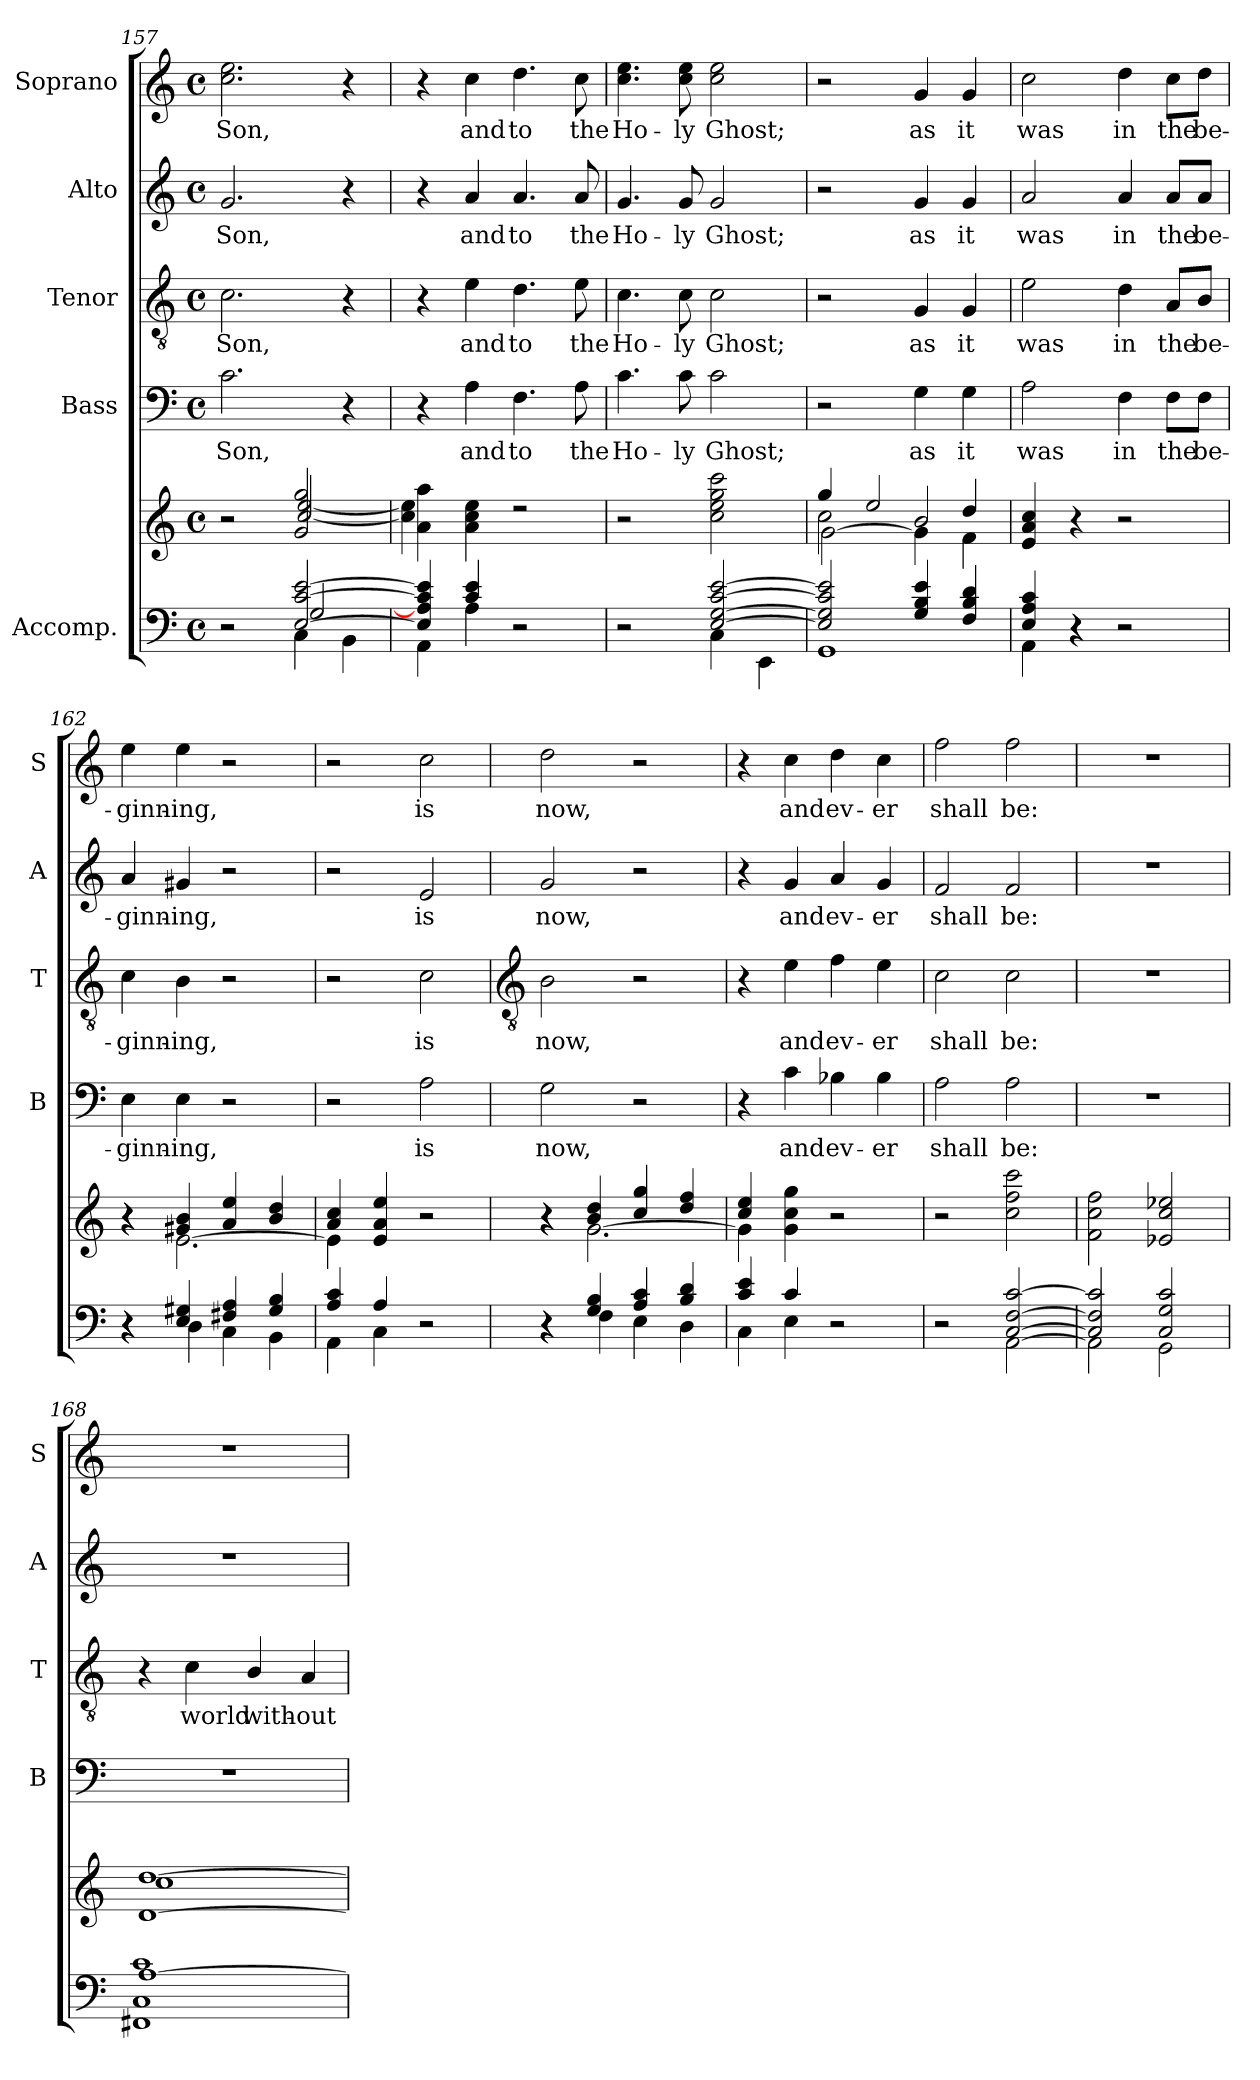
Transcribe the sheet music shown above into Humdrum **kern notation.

**kern	**kern	**kern	**text	**kern	**text	**kern	**text	**kern	**text
*part5	*part5	*part4	*part4	*part3	*part3	*part2	*part2	*part1	*part1
*staff6	*staff5	*staff4	*staff4	*staff3	*staff3	*staff2	*staff2	*staff1	*staff1
*I"Accomp.	*	*I"Bass	*	*I"Tenor	*	*I"Alto	*	*I"Soprano	*
*	*	*I'B	*	*I'T	*	*I'A	*	*I'S	*
*clefF4	*clefG2	*clefF4	*	*clefGv2	*	*clefG2	*	*clefG2	*
*k[]	*k[]	*k[]	*	*k[]	*	*k[]	*	*k[]	*
*C:	*C:	*C:	*	*C:	*	*C:	*	*C:	*
*M4/4	*M4/4	*M4/4	*	*M4/4	*	*M4/4	*	*M4/4	*
*met(c)	*met(c)	*met(c)	*	*met(c)	*	*met(c)	*	*met(c)	*
=157	=157	=157	=157	=157	=157	=157	=157	=157	=157
*^	*^	*	*	*	*	*	*	*	*
*	*^	*	*^	*	*	*	*	*	*	*	*
!	!	!	!	!	!	!	!LO:LY:b	!	!LO:LY:b	!	!LO:LY:b	!	!LO:LY:b
2r	2r	2r	2r	2r	1ryy	2.c	Son,	2.c	Son,	2.g	Son,	2.cc 2.ee	Son,
[2E/ [2c/ [2e/	2G/	4C\	2g/ 2gg/	[2cc/ [2ee/	.	.	.	.	.	.	.	.	.
.	.	4BB\	.	.	.	4r	.	4r	.	4r	.	4r	.
=158	=158	=158	=158	=158	=158	=158	=158	=158	=158	=158	=158	=158	=158
4E/] 4A/] 4c/] 4e/]	1ryy	4AA\	4a\ 4aa\	4cc\] 4ee\]	1ryy	4r	.	4r	.	4r	.	4r	.
!	!	!	!	!	!	!	!LO:LY:b	!	!LO:LY:b	!	!LO:LY:b	!	!LO:LY:b
4c/ 4e/	.	4A\	4ryy	4a\ 4cc\ 4ee\	.	4A	and	4e	and	4a	and	4cc	and
!	!	!	!	!	!	!	!LO:LY:b	!	!LO:LY:b	!	!LO:LY:b	!	!LO:LY:b
2r	.	2r	2ryy	2r	.	4.F	to	4.d	to	4.a	to	4.dd	to
!	!	!	!	!	!	!	!LO:LY:b	!	!LO:LY:b	!	!LO:LY:b	!	!LO:LY:b
.	.	.	.	.	.	8A	the	8e	the	8a	the	8cc	the
=159	=159	=159	=159	=159	=159	=159	=159	=159	=159	=159	=159	=159	=159
!	!	!	!	!	!	!	!LO:LY:b	!	!LO:LY:b	!	!LO:LY:b	!	!LO:LY:b
2r	1ryy	2r	1ryy	2r	1ryy	4.c	Ho-	4.c	Ho-	4.g	Ho-	4.cc 4.ee	Ho-
!	!	!	!	!	!	!	!LO:LY:b	!	!LO:LY:b	!	!LO:LY:b	!	!LO:LY:b
.	.	.	.	.	.	8c	-ly	8c	-ly	8g	-ly	8cc 8ee	-ly
!	!	!	!	!	!	!	!LO:LY:b	!	!LO:LY:b	!	!LO:LY:b	!	!LO:LY:b
[2E/ [2G/ [2c/ [2e/	.	4C\	.	2cc\ 2ee\ 2gg\ 2ccc\	.	2c	Ghost;	2c	Ghost;	2g	Ghost;	2cc 2ee	Ghost;
.	.	4EE\	.	.	.	.	.	.	.	.	.	.	.
=160	=160	=160	=160	=160	=160	=160	=160	=160	=160	=160	=160	=160	=160
2E/] 2G/] 2c/] 2e/]	1ryy	1GG\	4gg/	2cc\	[2g\	2r	.	2r	.	2r	.	2r	.
.	.	.	2ee/	.	.	.	.	.	.	.	.	.	.
!	!	!	!	!	!	!	!LO:LY:b	!	!LO:LY:b	!	!LO:LY:b	!	!LO:LY:b
4G/ 4B/ 4e/	.	.	.	2b/	4g\]	4G	as	4G	as	4g	as	4g	as
!	!	!	!	!	!	!	!LO:LY:b	!	!LO:LY:b	!	!LO:LY:b	!	!LO:LY:b
4F/ 4B/ 4d/	.	.	4dd/	.	4f\	4G	it	4G	it	4g	it	4g	it
=161	=161	=161	=161	=161	=161	=161	=161	=161	=161	=161	=161	=161	=161
!	!	!	!	!	!	!	!LO:LY:b	!	!LO:LY:b	!	!LO:LY:b	!	!LO:LY:b
4E/ 4A/ 4c/	1ryy	4AA\	4e/ 4a/ 4cc/	1ryy	1ryy	2A	was	2e	was	2a	was	2cc	was
4r	.	4r	4r	.	.	.	.	.	.	.	.	.	.
!	!	!	!	!	!	!	!LO:LY:b	!	!LO:LY:b	!	!LO:LY:b	!	!LO:LY:b
2r	.	2r	2r	.	.	4F	in	4d	in	4a	in	4dd	in
!	!	!	!	!	!	!	!LO:LY:b	!	!LO:LY:b	!	!LO:LY:b	!	!LO:LY:b
.	.	.	.	.	.	8F\L	the	8A/L	the	8a/L	the	8cc\L	the
!	!	!	!	!	!	!	!LO:LY:b	!	!LO:LY:b	!	!LO:LY:b	!	!LO:LY:b
.	.	.	.	.	.	8F\J	be-	8B/J	be-	8a/J	be-	8dd\J	be-
=162	=162	=162	=162	=162	=162	=162	=162	=162	=162	=162	=162	=162	=162
!	!	!	!	!	!	!	!LO:LY:b	!	!LO:LY:b	!	!LO:LY:b	!	!LO:LY:b
4r	1ryy	4r	4r	1ryy	4r	4E	-ginn-	4c	-ginn-	4a	-ginn-	4ee	-ginn-
!	!	!	!	!	!	!	!LO:LY:b	!	!LO:LY:b	!	!LO:LY:b	!	!LO:LY:b
4E/ 4G#X/	.	4D\	4g#X/ 4b/	.	[2.e\	4E	-ing,	4B	-ing,	4g#X	-ing,	4ee	-ing,
4F#X/ 4A/	.	4C\	4a/ 4ee/	.	.	2r	.	2r	.	2r	.	2r	.
4G#/ 4B/	.	4BB\	4b/ 4dd/	.	.	.	.	.	.	.	.	.	.
=163	=163	=163	=163	=163	=163	=163	=163	=163	=163	=163	=163	=163	=163
4A/ 4c/	1ryy	4AA\	4a/ 4cc/	1ryy	4e\]	2r	.	2r	.	2r	.	2r	.
4A/	.	4C\	4e/ 4a/ 4ee/	.	4ryy	.	.	.	.	.	.	.	.
!	!	!	!	!	!	!	!LO:LY:b	!	!LO:LY:b	!	!LO:LY:b	!	!LO:LY:b
2r	.	2r	2r	.	2r	2A	is	2c	is	2e	is	2cc	is
!!LO:LB:g=z
=164	=164	=164	=164	=164	=164	=164	=164	=164	=164	=164	=164	=164	=164
*	*	*	*	*	*	*	*	*clefGv2	*	*	*	*	*
!	!	!	!	!	!	!	!LO:LY:b	!	!LO:LY:b	!	!LO:LY:b	!	!LO:LY:b
4r	1ryy	4r	4r	1ryy	4r	2G	now,	2B	now,	2g	now,	2dd	now,
4G/ 4B/	.	4F\	4b/ 4dd/	.	[2.g\	.	.	.	.	.	.	.	.
4A/ 4c/	.	4E\	4cc/ 4gg/	.	.	2r	.	2r	.	2r	.	2r	.
4B/ 4d/	.	4D\	4dd/ 4ff/	.	.	.	.	.	.	.	.	.	.
=165	=165	=165	=165	=165	=165	=165	=165	=165	=165	=165	=165	=165	=165
4c/ 4e/	1ryy	4C\	4cc/ 4ee/	1ryy	4g\]	4r	.	4r	.	4r	.	4r	.
!	!	!	!	!	!	!	!LO:LY:b	!	!LO:LY:b	!	!LO:LY:b	!	!LO:LY:b
4c/	.	4E\	4ryy	.	4g\ 4cc\ 4gg\	4c	and	4e	and	4g	and	4cc	and
!	!	!	!	!	!	!	!LO:LY:b	!	!LO:LY:b	!	!LO:LY:b	!	!LO:LY:b
2r	.	2r	2r	.	2r	4B-X	ev-	4f	ev-	4a	ev-	4dd	ev-
!	!	!	!	!	!	!	!LO:LY:b	!	!LO:LY:b	!	!LO:LY:b	!	!LO:LY:b
.	.	.	.	.	.	4B-	-er	4e	-er	4g	-er	4cc	-er
=166	=166	=166	=166	=166	=166	=166	=166	=166	=166	=166	=166	=166	=166
!	!	!	!	!	!	!	!LO:LY:b	!	!LO:LY:b	!	!LO:LY:b	!	!LO:LY:b
2r	1ryy	2r	1ryy	1ryy	2r	2A	shall	2c	shall	2f	shall	2ff	shall
!	!	!	!	!	!	!	!LO:LY:b	!	!LO:LY:b	!	!LO:LY:b	!	!LO:LY:b
[2C/ [2F/ [2c/	.	[2AA\	.	.	2cc\ 2ff\ 2ccc\	2A	be:	2c	be:	2f	be:	2ff	be:
=167	=167	=167	=167	=167	=167	=167	=167	=167	=167	=167	=167	=167	=167
2C/] 2F/] 2c/]	1ryy	2AA\]	2ryy	1ryy	2f\ 2cc\ 2ff\	1r	.	1r	.	1r	.	1r	.
2C/ 2G/ 2c/	.	2GG\	2e-X/ 2cc/ 2ee-X/	.	2ryy	.	.	.	.	.	.	.	.
=168	=168	=168	=168	=168	=168	=168	=168	=168	=168	=168	=168	=168	=168
[1A/	1ryy	1FF#X\ 1C\ 1c\	[1d/ [1dd/	1cc\	1ryy	1r	.	4r	.	1r	.	1r	.
!	!	!	!	!	!	!	!	!	!LO:LY:b	!	!	!	!
.	.	.	.	.	.	.	.	4c	world	.	.	.	.
!	!	!	!	!	!	!	!	!	!LO:LY:b	!	!	!	!
.	.	.	.	.	.	.	.	4B/	with-	.	.	.	.
!	!	!	!	!	!	!	!	!	!LO:LY:b	!	!	!	!
.	.	.	.	.	.	.	.	4A	-out	.	.	.	.
*v	*v	*v	*	*	*	*	*	*	*	*	*	*	*
*	*v	*v	*v	*	*	*	*	*	*	*	*
=	=	=	=	=	=	=	=	=	=
*-	*-	*-	*-	*-	*-	*-	*-	*-	*-
